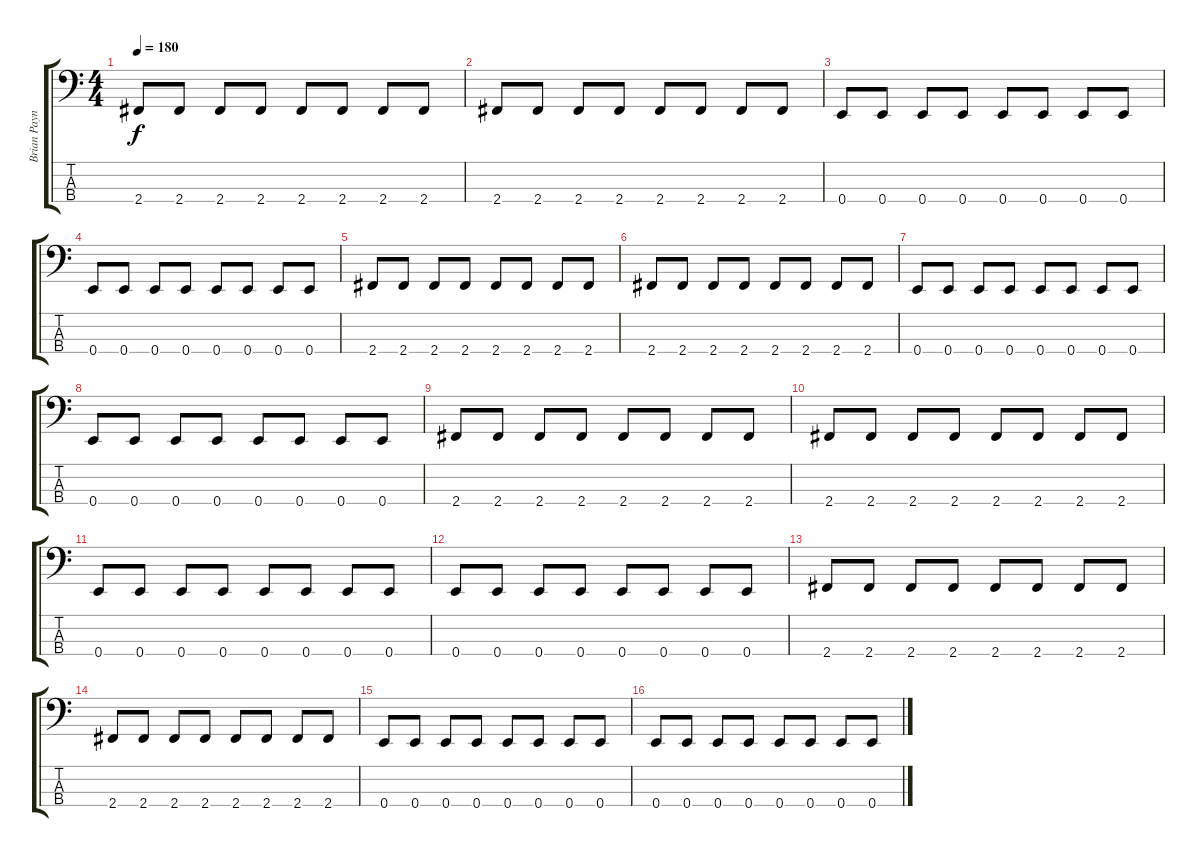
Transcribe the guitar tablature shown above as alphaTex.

\track ("Brian Payne- Bass" "Brian Payn") {instrument electricbasspick}
\staff {score tabs}
\tuning (G2 D2 A1 E1) {hide}
\ts (4 4)
\tempo 180
\clef f4
\ks c
2.4.8{dy f} 2.4.8 2.4.8 2.4.8 2.4.8 2.4.8 2.4.8 2.4.8 |
2.4.8 2.4.8 2.4.8 2.4.8 2.4.8 2.4.8 2.4.8 2.4.8 |
0.4.8 0.4.8 0.4.8 0.4.8 0.4.8 0.4.8 0.4.8 0.4.8 |
0.4.8 0.4.8 0.4.8 0.4.8 0.4.8 0.4.8 0.4.8 0.4.8 |
2.4.8 2.4.8 2.4.8 2.4.8 2.4.8 2.4.8 2.4.8 2.4.8 |
2.4.8 2.4.8 2.4.8 2.4.8 2.4.8 2.4.8 2.4.8 2.4.8 |
0.4.8 0.4.8 0.4.8 0.4.8 0.4.8 0.4.8 0.4.8 0.4.8 |
0.4.8 0.4.8 0.4.8 0.4.8 0.4.8 0.4.8 0.4.8 0.4.8 |
2.4.8 2.4.8 2.4.8 2.4.8 2.4.8 2.4.8 2.4.8 2.4.8 |
2.4.8 2.4.8 2.4.8 2.4.8 2.4.8 2.4.8 2.4.8 2.4.8 |
0.4.8 0.4.8 0.4.8 0.4.8 0.4.8 0.4.8 0.4.8 0.4.8 |
0.4.8 0.4.8 0.4.8 0.4.8 0.4.8 0.4.8 0.4.8 0.4.8 |
2.4.8 2.4.8 2.4.8 2.4.8 2.4.8 2.4.8 2.4.8 2.4.8 |
2.4.8 2.4.8 2.4.8 2.4.8 2.4.8 2.4.8 2.4.8 2.4.8 |
0.4.8 0.4.8 0.4.8 0.4.8 0.4.8 0.4.8 0.4.8 0.4.8 |
0.4.8 0.4.8 0.4.8 0.4.8 0.4.8 0.4.8 0.4.8 0.4.8
